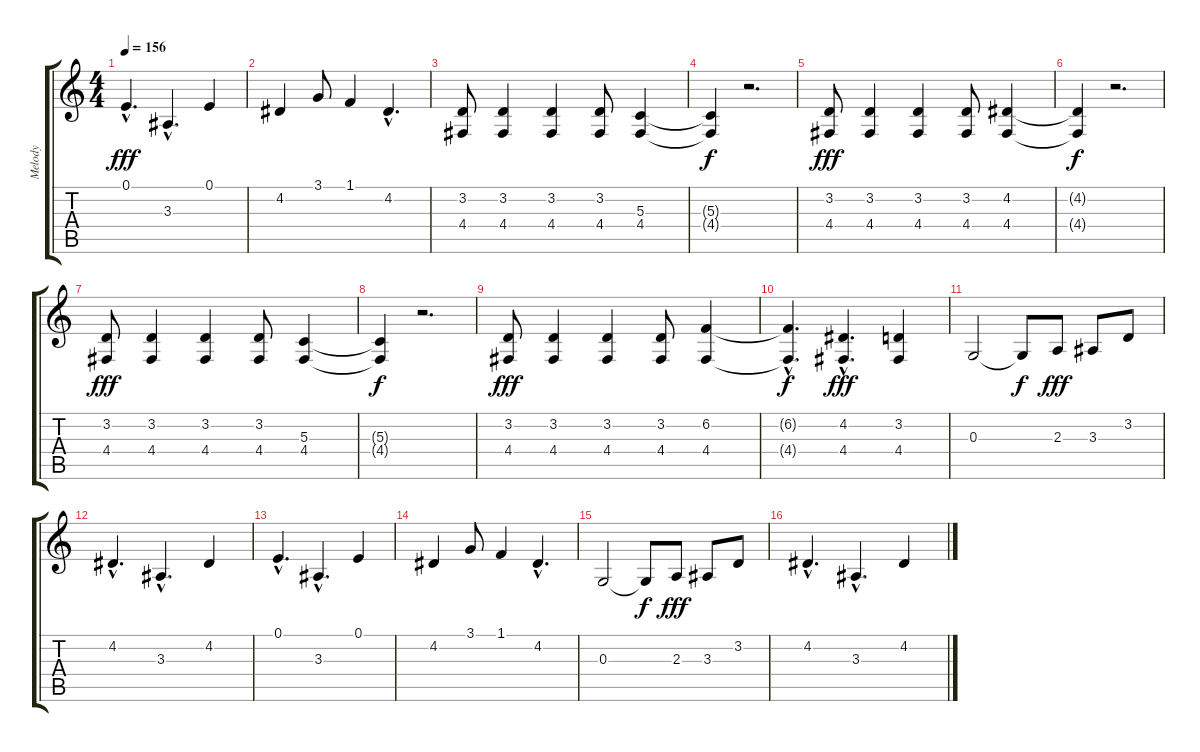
\track ("Melody" "Melody") {instrument lead2sawtooth}
\staff {score tabs}
\tuning (E4 B3 G3 D3 A2 E2) {hide}
\ts (4 4)
\tempo 156
\clef g2
\ks c
0.1{hac}.4{d dy fff} 3.3{hac}.4{d} 0.1.4 |
4.2.4 3.1.8 1.1.4 4.2{hac}.4{d} |
(3.2 4.4).8 (3.2 4.4).4 (3.2 4.4).4 (3.2 4.4).8 (5.3 4.4).4 |
(5.3{t} 4.4{t}).4{dy f} r.2{d} |
(3.2 4.4).8{dy fff} (3.2 4.4).4 (3.2 4.4).4 (3.2 4.4).8 (4.2 4.4).4 |
(4.2{t} 4.4{t}).4{dy f} r.2{d} |
(3.2 4.4).8{dy fff} (3.2 4.4).4 (3.2 4.4).4 (3.2 4.4).8 (5.3 4.4).4 |
(5.3{t} 4.4{t}).4{dy f} r.2{d} |
(3.2 4.4).8{dy fff} (3.2 4.4).4 (3.2 4.4).4 (3.2 4.4).8 (6.2 4.4).4 |
(6.2{hac t} 4.4{hac t}).4{d dy f} (4.2{hac} 4.4{hac}).4{d dy fff} (3.2 4.4).4 |
0.3.2 0.3{t}.8{dy f} 2.3.8{dy fff} 3.3.8 3.2.8 |
4.2{hac}.4{d} 3.3{hac}.4{d} 4.2.4 |
0.1{hac}.4{d} 3.3{hac}.4{d} 0.1.4 |
4.2.4 3.1.8 1.1.4 4.2{hac}.4{d} |
0.3.2 0.3{t}.8{dy f} 2.3.8{dy fff} 3.3.8 3.2.8 |
4.2{hac}.4{d} 3.3{hac}.4{d} 4.2.4
